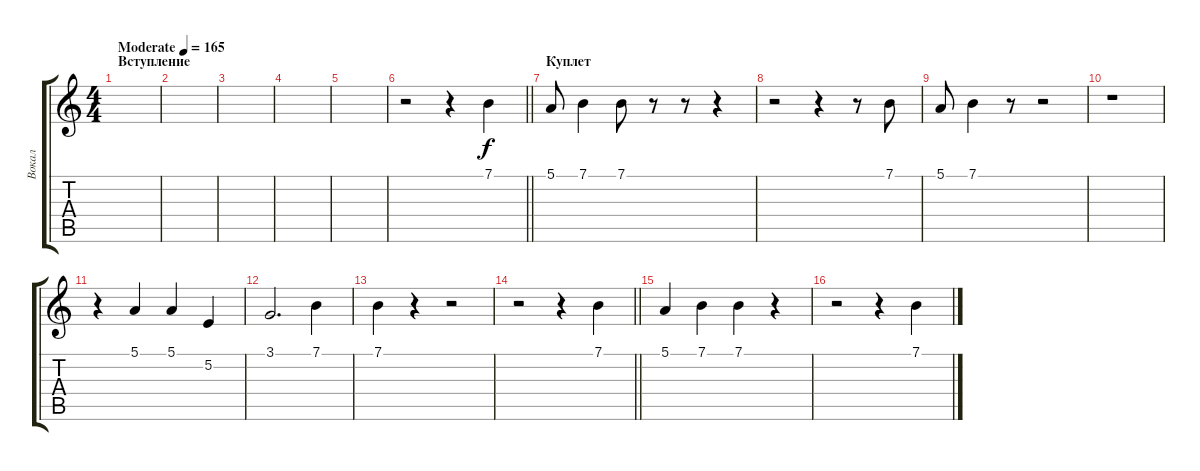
\track ("Вокал" "Вокал") {instrument flute}
\staff {score tabs}
\tuning (E4 B3 G3 D3 A2 E2) {hide}
\ts (4 4)
\section ("" "Вступление")
\tempo (165 "Moderate")
\clef g2
\ks c
|
|
|
|
|
\barLineRight lightlight
r.2 r.4 7.1.4 |
\section ("" "Куплет")
5.1.8 7.1.4 7.1.8 r.8 r.8 r.4 |
r.2 r.4 r.8 7.1.8 |
5.1.8 7.1.4 r.8 r.2 |
r.1 |
r.4 5.1.4 5.1.4 5.2.4 |
3.1.2{d} 7.1.4 |
7.1.4 r.4 r.2 |
\barLineRight lightlight
r.2 r.4 7.1.4 |
\section ("" " ")
5.1.4 7.1.4 7.1.4 r.4 |
r.2 r.4 7.1.4
